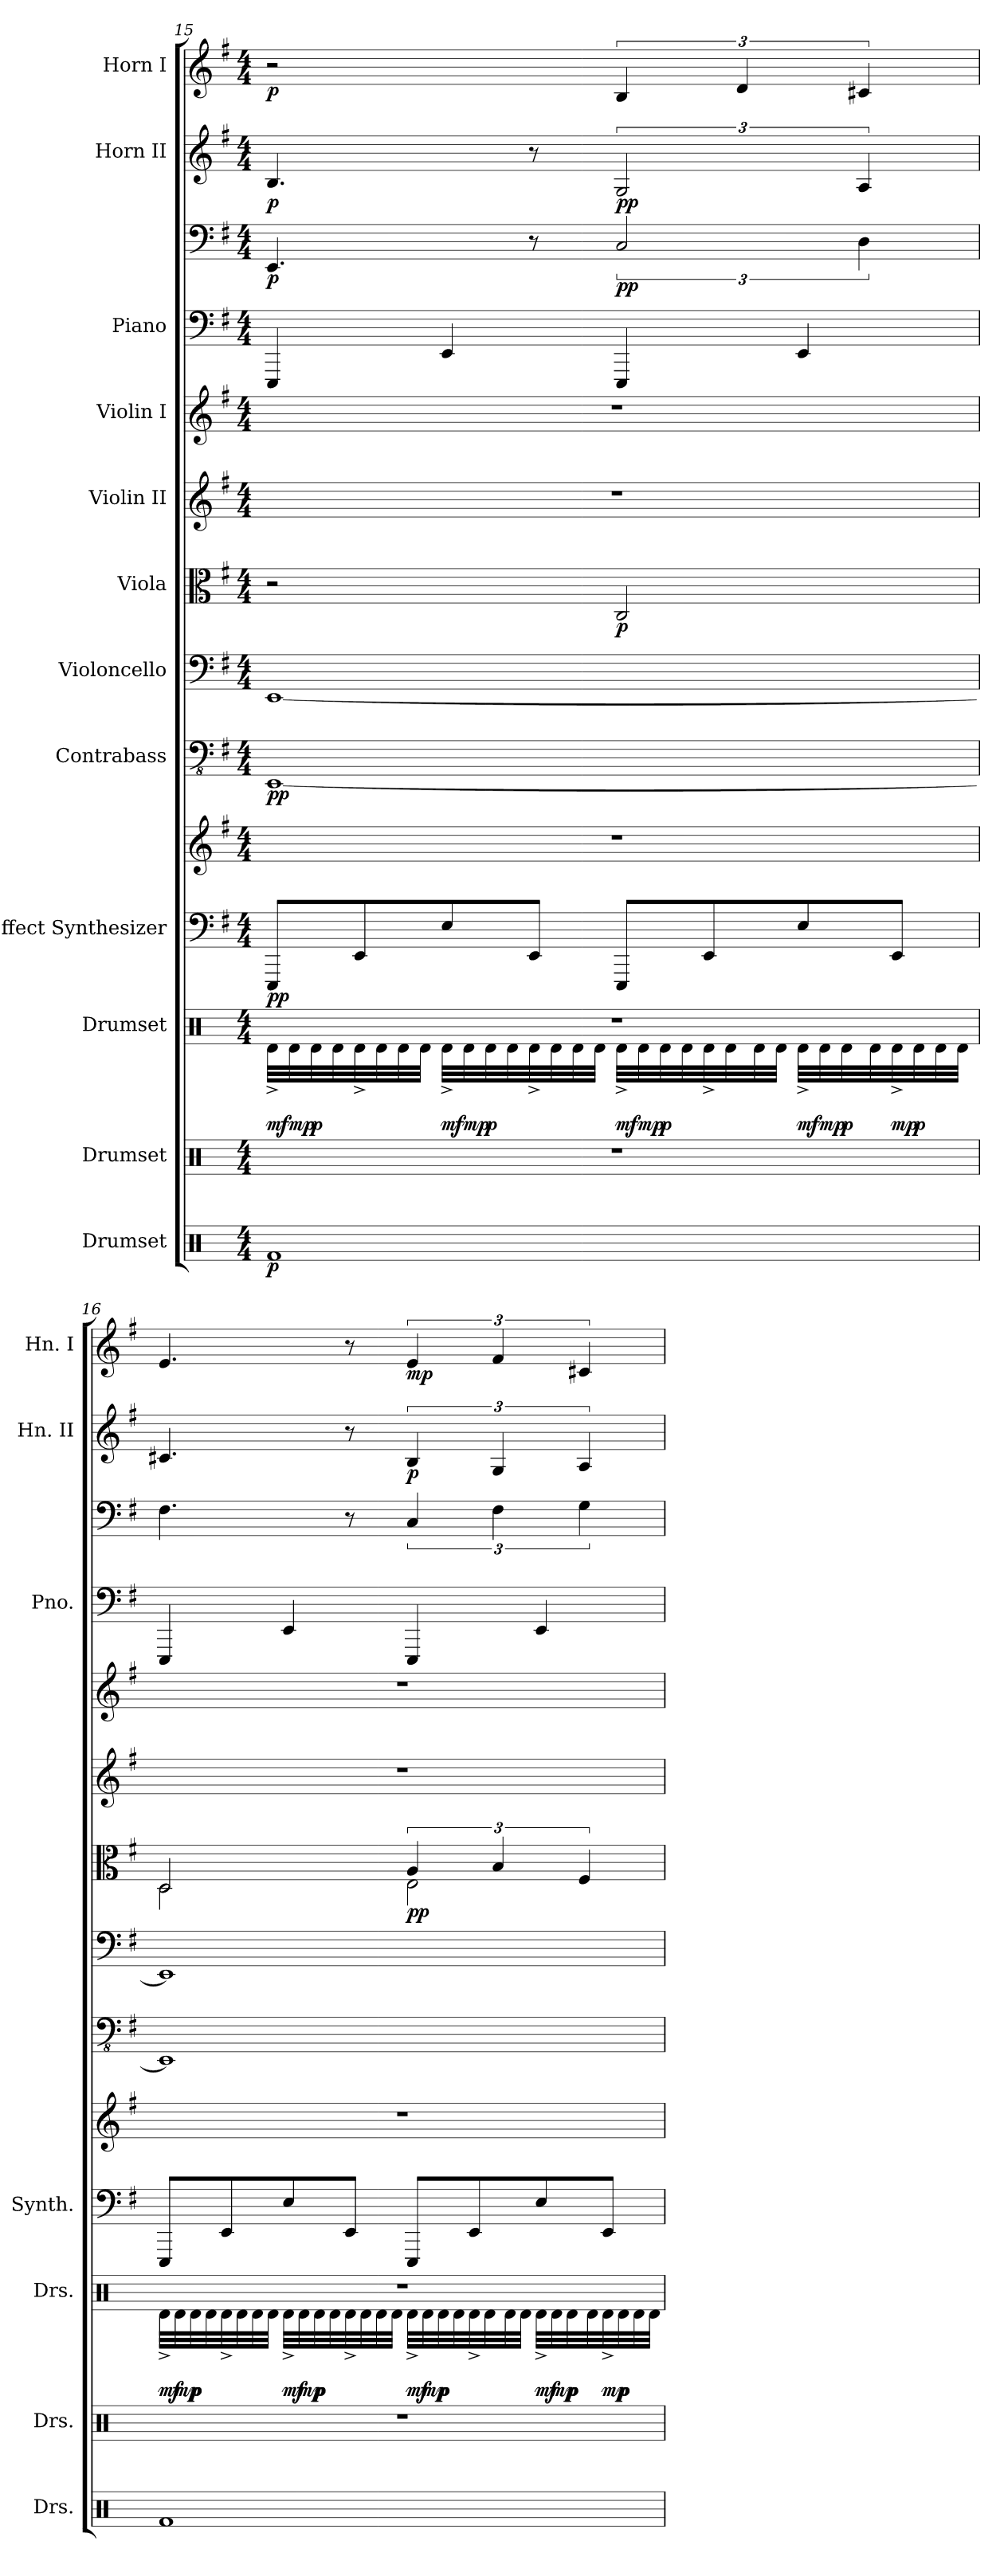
**kern	**dynam	**kern	**kern	**dynam	**kern	**kern	**dynam	**kern	**dynam	**kern	**kern	**dynam	**kern	**kern	**kern	**kern	**dynam	**kern	**dynam	**kern	**dynam
*part12	*part12	*part11	*part10	*part10	*part9	*part9	*part9	*part8	*part8	*part7	*part6	*part6	*part5	*part4	*part3	*part3	*part3	*part2	*part2	*part1	*part1
*staff14	*staff14	*staff13	*staff12	*staff12	*staff11	*staff10	*staff10/11	*staff9	*staff9	*staff8	*staff7	*staff7	*staff6	*staff5	*staff4	*staff3	*staff3/4	*staff2	*staff2	*staff1	*staff1
*I"Drumset	*	*I"Drumset	*I"Drumset	*	*I"Effect Synthesizer	*	*	*I"Contrabass	*	*I"Violoncello	*I"Viola	*	*I"Violin II	*I"Violin I	*I"Piano	*	*	*I"Horn II	*	*I"Horn I	*
*I'Drs.	*	*I'Drs.	*I'Drs.	*	*I'Synth.	*	*	*	*	*	*	*	*	*	*I'Pno.	*	*	*I'Hn. II	*	*I'Hn. I	*
!!LO:PB:g=z
*clefX	*	*clefX	*clefX	*	*clefF4	*clefG2	*	*clefFv4	*	*clefF4	*clefC3	*	*clefG2	*clefG2	*clefF4	*clefF4	*	*clefG2	*	*clefG2	*
*	*	*	*	*	*	*	*	*	*	*	*	*	*	*	*	*	*	*ITrd4c7	*	*ITrd4c7	*
*k[]	*	*k[]	*k[]	*	*k[f#]	*k[f#]	*	*k[f#]	*	*k[f#]	*k[f#]	*	*k[f#]	*k[f#]	*k[f#]	*k[f#]	*	*k[]	*	*k[]	*
*M4/4	*	*M4/4	*M4/4	*	*M4/4	*M4/4	*	*M4/4	*	*M4/4	*M4/4	*	*M4/4	*M4/4	*M4/4	*M4/4	*	*M4/4	*	*M4/4	*
=15	=15	=15	=15	=15	=15	=15	=15	=15	=15	=15	=15	=15	=15	=15	=15	=15	=15	=15	=15	=15	=15
*	*	*	*^	*	*	*	*	*	*	*	*	*	*	*	*	*	*	*	*	*	*
!	!LO:DY:b	!	!	!	!LO:DY:b	!	!	!LO:DY:b=2	!	!LO:DY:b	!	!	!	!	!	!	!	!LO:DY:b	!	!LO:DY:b	!	!LO:DY:b
1Rf	p	1r	1r	32Rd^\LLL	mf	8EEE/L	1r	pp	[1EEE	pp	[1EE	2r	.	1r	1r	4EEE/	4.EE/	p	4.E/	p	2r	p
!	!	!	!	!	!LO:DY:b	!	!	!	!	!	!	!	!	!	!	!	!	!	!	!	!	!
.	.	.	.	32Rd\	mp	.	.	.	.	.	.	.	.	.	.	.	.	.	.	.	.	.
!	!	!	!	!	!LO:DY:b	!	!	!	!	!	!	!	!	!	!	!	!	!	!	!	!	!
.	.	.	.	32Rd\	p	.	.	.	.	.	.	.	.	.	.	.	.	.	.	.	.	.
.	.	.	.	32Rd\	.	.	.	.	.	.	.	.	.	.	.	.	.	.	.	.	.	.
.	.	.	.	32Rd^\	.	8EE/	.	.	.	.	.	.	.	.	.	.	.	.	.	.	.	.
.	.	.	.	32Rd\	.	.	.	.	.	.	.	.	.	.	.	.	.	.	.	.	.	.
.	.	.	.	32Rd\	.	.	.	.	.	.	.	.	.	.	.	.	.	.	.	.	.	.
.	.	.	.	32Rd\JJJ	.	.	.	.	.	.	.	.	.	.	.	.	.	.	.	.	.	.
!	!	!	!	!	!LO:DY:b	!	!	!	!	!	!	!	!	!	!	!	!	!	!	!	!	!
.	.	.	.	32Rd^\LLL	mf	8E/	.	.	.	.	.	.	.	.	.	4EE/	.	.	.	.	.	.
!	!	!	!	!	!LO:DY:b	!	!	!	!	!	!	!	!	!	!	!	!	!	!	!	!	!
.	.	.	.	32Rd\	mp	.	.	.	.	.	.	.	.	.	.	.	.	.	.	.	.	.
!	!	!	!	!	!LO:DY:b	!	!	!	!	!	!	!	!	!	!	!	!	!	!	!	!	!
.	.	.	.	32Rd\	p	.	.	.	.	.	.	.	.	.	.	.	.	.	.	.	.	.
.	.	.	.	32Rd\	.	.	.	.	.	.	.	.	.	.	.	.	.	.	.	.	.	.
.	.	.	.	32Rd^\	.	8EE/J	.	.	.	.	.	.	.	.	.	.	8r	.	8r	.	.	.
.	.	.	.	32Rd\	.	.	.	.	.	.	.	.	.	.	.	.	.	.	.	.	.	.
.	.	.	.	32Rd\	.	.	.	.	.	.	.	.	.	.	.	.	.	.	.	.	.	.
.	.	.	.	32Rd\JJJ	.	.	.	.	.	.	.	.	.	.	.	.	.	.	.	.	.	.
!	!	!	!	!	!LO:DY:b	!	!	!	!	!	!	!	!LO:DY:b	!	!	!	!	!LO:DY:b	!	!LO:DY:b	!	!
.	.	.	.	32Rd^\LLL	mf	8EEE/L	.	.	.	.	.	2C/	p	.	.	4EEE/	3C/	pp	3C/	pp	6E/	.
!	!	!	!	!	!LO:DY:b	!	!	!	!	!	!	!	!	!	!	!	!	!	!	!	!	!
.	.	.	.	32Rd\	mp	.	.	.	.	.	.	.	.	.	.	.	.	.	.	.	.	.
!	!	!	!	!	!LO:DY:b	!	!	!	!	!	!	!	!	!	!	!	!	!	!	!	!	!
.	.	.	.	32Rd\	p	.	.	.	.	.	.	.	.	.	.	.	.	.	.	.	.	.
.	.	.	.	32Rd\	.	.	.	.	.	.	.	.	.	.	.	.	.	.	.	.	.	.
.	.	.	.	32Rd^\	.	8EE/	.	.	.	.	.	.	.	.	.	.	.	.	.	.	.	.
.	.	.	.	32Rd\	.	.	.	.	.	.	.	.	.	.	.	.	.	.	.	.	.	.
.	.	.	.	.	.	.	.	.	.	.	.	.	.	.	.	.	.	.	.	.	6G/	.
.	.	.	.	32Rd\	.	.	.	.	.	.	.	.	.	.	.	.	.	.	.	.	.	.
.	.	.	.	32Rd\JJJ	.	.	.	.	.	.	.	.	.	.	.	.	.	.	.	.	.	.
!	!	!	!	!	!LO:DY:b	!	!	!	!	!	!	!	!	!	!	!	!	!	!	!	!	!
.	.	.	.	32Rd^\LLL	mf	8E/	.	.	.	.	.	.	.	.	.	4EE/	.	.	.	.	.	.
!	!	!	!	!	!LO:DY:b	!	!	!	!	!	!	!	!	!	!	!	!	!	!	!	!	!
.	.	.	.	32Rd\	mp	.	.	.	.	.	.	.	.	.	.	.	.	.	.	.	.	.
!	!	!	!	!	!LO:DY:b	!	!	!	!	!	!	!	!	!	!	!	!	!	!	!	!	!
.	.	.	.	32Rd\	p	.	.	.	.	.	.	.	.	.	.	.	.	.	.	.	.	.
.	.	.	.	.	.	.	.	.	.	.	.	.	.	.	.	.	6D\	.	6D/	.	6F#X/	.
.	.	.	.	32Rd\	.	.	.	.	.	.	.	.	.	.	.	.	.	.	.	.	.	.
!	!	!	!	!	!LO:DY:b	!	!	!	!	!	!	!	!	!	!	!	!	!	!	!	!	!
.	.	.	.	32Rd^\	mp	8EE/J	.	.	.	.	.	.	.	.	.	.	.	.	.	.	.	.
!	!	!	!	!	!LO:DY:b	!	!	!	!	!	!	!	!	!	!	!	!	!	!	!	!	!
.	.	.	.	32Rd\	p	.	.	.	.	.	.	.	.	.	.	.	.	.	.	.	.	.
.	.	.	.	32Rd\	.	.	.	.	.	.	.	.	.	.	.	.	.	.	.	.	.	.
.	.	.	.	32Rd\JJJ	.	.	.	.	.	.	.	.	.	.	.	.	.	.	.	.	.	.
!!LO:PB:g=z
=16	=16	=16	=16	=16	=16	=16	=16	=16	=16	=16	=16	=16	=16	=16	=16	=16	=16	=16	=16	=16	=16	=16
*	*	*	*	*	*	*	*	*	*	*	*	*^	*	*	*	*	*	*	*	*	*	*
!	!	!	!	!	!LO:DY:b	!	!	!	!	!	!	!	!	!	!	!	!	!	!	!	!	!	!
1Rf	.	1r	1r	32Rd^\LLL	mf	8EEE/L	1r	.	1EEE]	.	1EE]	2D/	2D\	.	1r	1r	4EEE/	4.F#\	.	4.F#X/	.	4.A/	.
!	!	!	!	!	!LO:DY:b	!	!	!	!	!	!	!	!	!	!	!	!	!	!	!	!	!	!
.	.	.	.	32Rd\	mp	.	.	.	.	.	.	.	.	.	.	.	.	.	.	.	.	.	.
!	!	!	!	!	!LO:DY:b	!	!	!	!	!	!	!	!	!	!	!	!	!	!	!	!	!	!
.	.	.	.	32Rd\	p	.	.	.	.	.	.	.	.	.	.	.	.	.	.	.	.	.	.
.	.	.	.	32Rd\	.	.	.	.	.	.	.	.	.	.	.	.	.	.	.	.	.	.	.
.	.	.	.	32Rd^\	.	8EE/	.	.	.	.	.	.	.	.	.	.	.	.	.	.	.	.	.
.	.	.	.	32Rd\	.	.	.	.	.	.	.	.	.	.	.	.	.	.	.	.	.	.	.
.	.	.	.	32Rd\	.	.	.	.	.	.	.	.	.	.	.	.	.	.	.	.	.	.	.
.	.	.	.	32Rd\JJJ	.	.	.	.	.	.	.	.	.	.	.	.	.	.	.	.	.	.	.
!	!	!	!	!	!LO:DY:b	!	!	!	!	!	!	!	!	!	!	!	!	!	!	!	!	!	!
.	.	.	.	32Rd^\LLL	mf	8E/	.	.	.	.	.	.	.	.	.	.	4EE/	.	.	.	.	.	.
!	!	!	!	!	!LO:DY:b	!	!	!	!	!	!	!	!	!	!	!	!	!	!	!	!	!	!
.	.	.	.	32Rd\	mp	.	.	.	.	.	.	.	.	.	.	.	.	.	.	.	.	.	.
!	!	!	!	!	!LO:DY:b	!	!	!	!	!	!	!	!	!	!	!	!	!	!	!	!	!	!
.	.	.	.	32Rd\	p	.	.	.	.	.	.	.	.	.	.	.	.	.	.	.	.	.	.
.	.	.	.	32Rd\	.	.	.	.	.	.	.	.	.	.	.	.	.	.	.	.	.	.	.
.	.	.	.	32Rd^\	.	8EE/J	.	.	.	.	.	.	.	.	.	.	.	8r	.	8r	.	8r	.
.	.	.	.	32Rd\	.	.	.	.	.	.	.	.	.	.	.	.	.	.	.	.	.	.	.
.	.	.	.	32Rd\	.	.	.	.	.	.	.	.	.	.	.	.	.	.	.	.	.	.	.
.	.	.	.	32Rd\JJJ	.	.	.	.	.	.	.	.	.	.	.	.	.	.	.	.	.	.	.
!	!	!	!	!	!LO:DY:b	!	!	!	!	!	!	!	!	!LO:DY:b	!	!	!	!	!	!	!LO:DY:b	!	!LO:DY:b
.	.	.	.	32Rd^\LLL	mf	8EEE/L	.	.	.	.	.	6A/	2E\	pp	.	.	4EEE/	6C/	.	6E/	p	6A/	mp
!	!	!	!	!	!LO:DY:b	!	!	!	!	!	!	!	!	!	!	!	!	!	!	!	!	!	!
.	.	.	.	32Rd\	mp	.	.	.	.	.	.	.	.	.	.	.	.	.	.	.	.	.	.
!	!	!	!	!	!LO:DY:b	!	!	!	!	!	!	!	!	!	!	!	!	!	!	!	!	!	!
.	.	.	.	32Rd\	p	.	.	.	.	.	.	.	.	.	.	.	.	.	.	.	.	.	.
.	.	.	.	32Rd\	.	.	.	.	.	.	.	.	.	.	.	.	.	.	.	.	.	.	.
.	.	.	.	32Rd^\	.	8EE/	.	.	.	.	.	.	.	.	.	.	.	.	.	.	.	.	.
.	.	.	.	32Rd\	.	.	.	.	.	.	.	.	.	.	.	.	.	.	.	.	.	.	.
.	.	.	.	.	.	.	.	.	.	.	.	6B/	.	.	.	.	.	6F#\	.	6C/	.	6B/	.
.	.	.	.	32Rd\	.	.	.	.	.	.	.	.	.	.	.	.	.	.	.	.	.	.	.
.	.	.	.	32Rd\JJJ	.	.	.	.	.	.	.	.	.	.	.	.	.	.	.	.	.	.	.
!	!	!	!	!	!LO:DY:b	!	!	!	!	!	!	!	!	!	!	!	!	!	!	!	!	!	!
.	.	.	.	32Rd^\LLL	mf	8E/	.	.	.	.	.	.	.	.	.	.	4EE/	.	.	.	.	.	.
!	!	!	!	!	!LO:DY:b	!	!	!	!	!	!	!	!	!	!	!	!	!	!	!	!	!	!
.	.	.	.	32Rd\	mp	.	.	.	.	.	.	.	.	.	.	.	.	.	.	.	.	.	.
!	!	!	!	!	!LO:DY:b	!	!	!	!	!	!	!	!	!	!	!	!	!	!	!	!	!	!
.	.	.	.	32Rd\	p	.	.	.	.	.	.	.	.	.	.	.	.	.	.	.	.	.	.
.	.	.	.	.	.	.	.	.	.	.	.	6F#/	.	.	.	.	.	6G\	.	6D/	.	6F#X/	.
.	.	.	.	32Rd\	.	.	.	.	.	.	.	.	.	.	.	.	.	.	.	.	.	.	.
!	!	!	!	!	!LO:DY:b	!	!	!	!	!	!	!	!	!	!	!	!	!	!	!	!	!	!
.	.	.	.	32Rd^\	mp	8EE/J	.	.	.	.	.	.	.	.	.	.	.	.	.	.	.	.	.
!	!	!	!	!	!LO:DY:b	!	!	!	!	!	!	!	!	!	!	!	!	!	!	!	!	!	!
.	.	.	.	32Rd\	p	.	.	.	.	.	.	.	.	.	.	.	.	.	.	.	.	.	.
.	.	.	.	32Rd\	.	.	.	.	.	.	.	.	.	.	.	.	.	.	.	.	.	.	.
.	.	.	.	32Rd\JJJ	.	.	.	.	.	.	.	.	.	.	.	.	.	.	.	.	.	.	.
*	*	*	*v	*v	*	*	*	*	*	*	*	*v	*v	*	*	*	*	*	*	*	*	*	*
=	=	=	=	=	=	=	=	=	=	=	=	=	=	=	=	=	=	=	=	=	=
*-	*-	*-	*-	*-	*-	*-	*-	*-	*-	*-	*-	*-	*-	*-	*-	*-	*-	*-	*-	*-	*-
